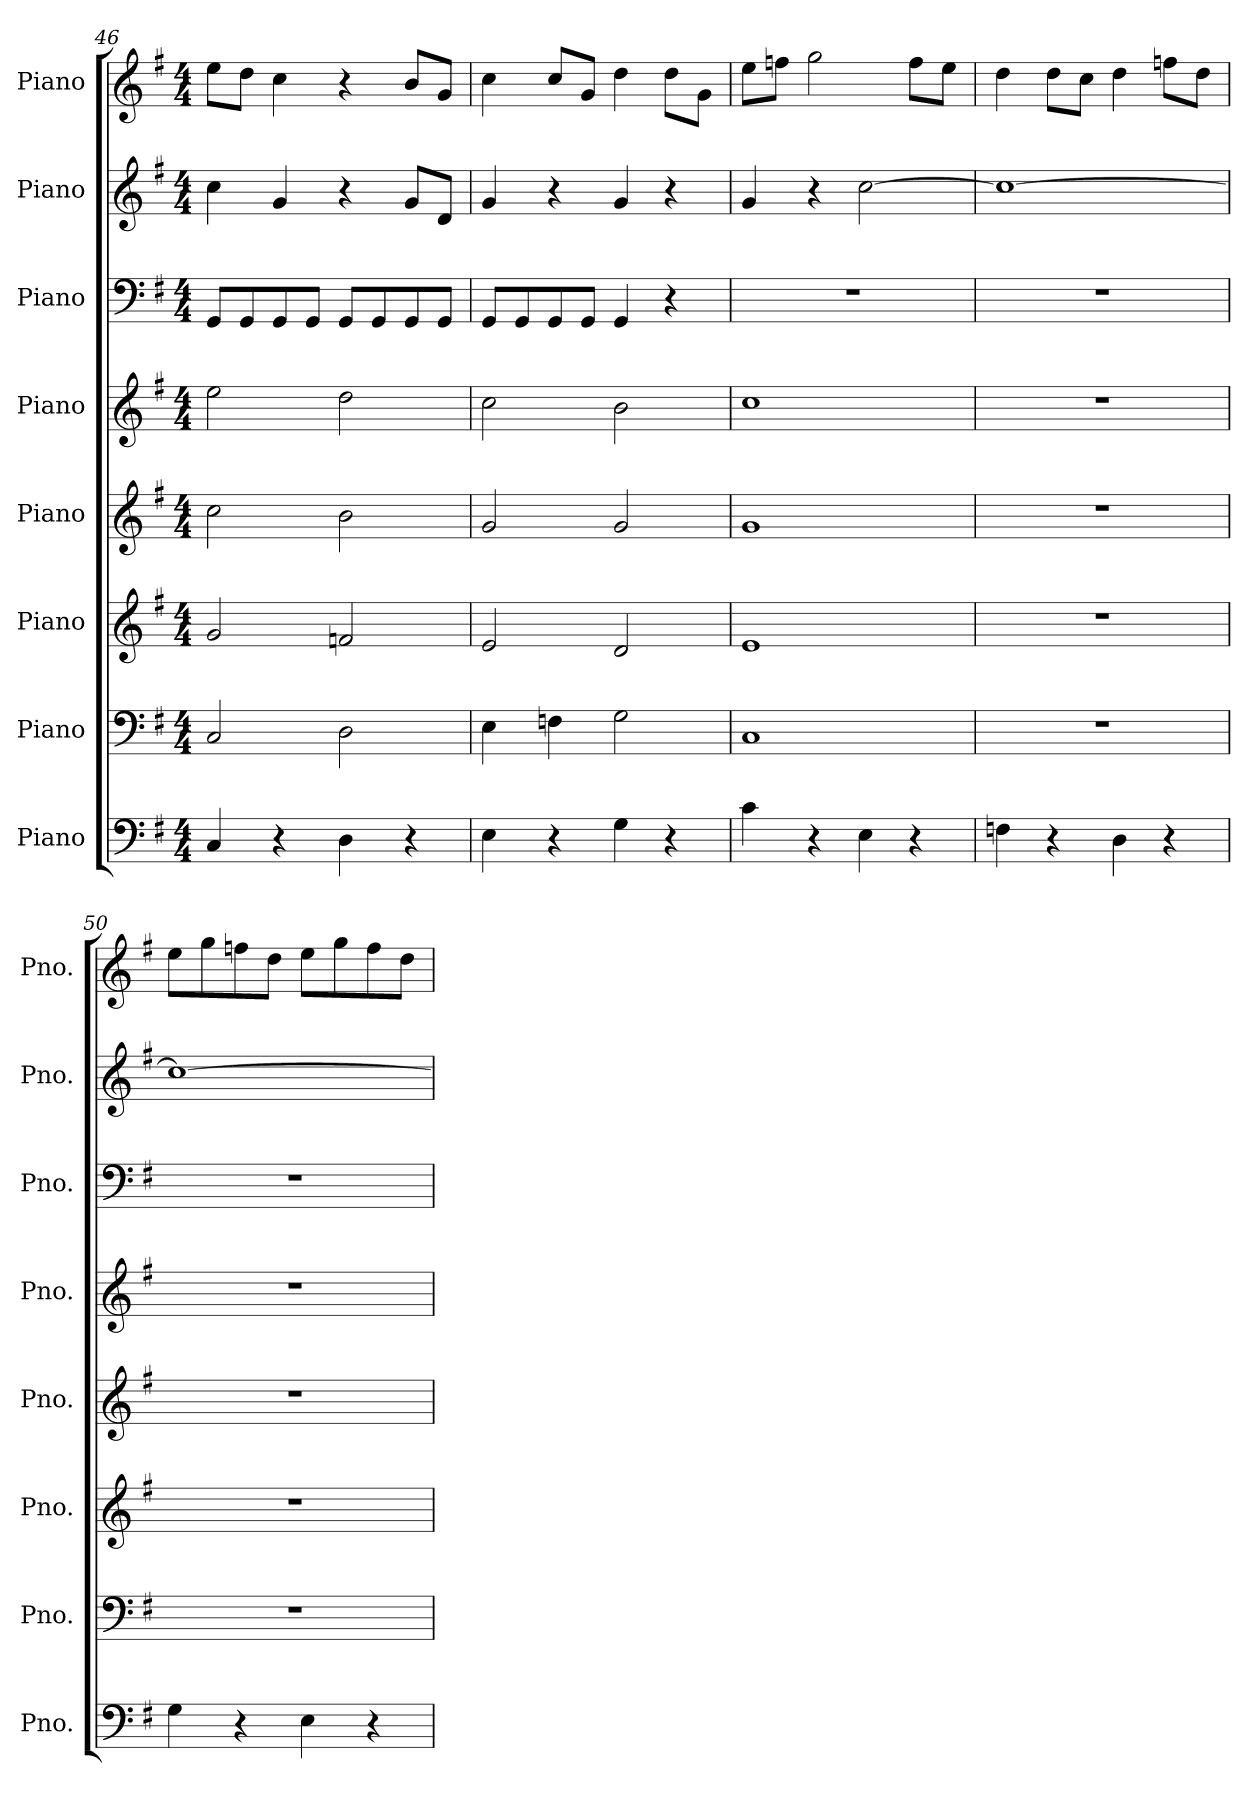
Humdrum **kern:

**kern	**kern	**kern	**kern	**kern	**kern	**kern	**kern
*part8	*part7	*part6	*part5	*part4	*part3	*part2	*part1
*staff8	*staff7	*staff6	*staff5	*staff4	*staff3	*staff2	*staff1
*I"Piano	*I"Piano	*I"Piano	*I"Piano	*I"Piano	*I"Piano	*I"Piano	*I"Piano
*I'Pno.	*I'Pno.	*I'Pno.	*I'Pno.	*I'Pno.	*I'Pno.	*I'Pno.	*I'Pno.
!!LO:PB:g=z
*clefF4	*clefF4	*clefG2	*clefG2	*clefG2	*clefF4	*clefG2	*clefG2
*k[f#]	*k[f#]	*k[f#]	*k[f#]	*k[f#]	*k[f#]	*k[f#]	*k[f#]
*M4/4	*M4/4	*M4/4	*M4/4	*M4/4	*M4/4	*M4/4	*M4/4
=46	=46	=46	=46	=46	=46	=46	=46
4C/	2C/	2g/	2cc\	2ee\	8GG/L	4cc\	8ee\L
.	.	.	.	.	8GG/	.	8dd\J
4r	.	.	.	.	8GG/	4g/	4cc\
.	.	.	.	.	8GG/J	.	.
4D\	2D\	2fn/	2b\	2dd\	8GG/L	4r	4r
.	.	.	.	.	8GG/	.	.
4r	.	.	.	.	8GG/	8g/L	8b/L
.	.	.	.	.	8GG/J	8d/J	8g/J
=47	=47	=47	=47	=47	=47	=47	=47
4E\	4E\	2e/	2g/	2cc\	8GG/L	4g/	4cc\
.	.	.	.	.	8GG/	.	.
4r	4Fn\	.	.	.	8GG/	4r	8cc/L
.	.	.	.	.	8GG/J	.	8g/J
4G\	2G\	2d/	2g/	2b\	4GG/	4g/	4dd\
4r	.	.	.	.	4r	4r	8dd\L
.	.	.	.	.	.	.	8g\J
=48	=48	=48	=48	=48	=48	=48	=48
4c\	1C	1e	1g	1cc	1r	4g/	8ee\L
.	.	.	.	.	.	.	8ffn\J
4r	.	.	.	.	.	4r	2gg\
4E\	.	.	.	.	.	[2cc\	.
4r	.	.	.	.	.	.	8ff\L
.	.	.	.	.	.	.	8ee\J
=49	=49	=49	=49	=49	=49	=49	=49
4Fn\	1r	1r	1r	1r	1r	1cc_	4dd\
4r	.	.	.	.	.	.	8dd\L
.	.	.	.	.	.	.	8cc\J
4D\	.	.	.	.	.	.	4dd\
4r	.	.	.	.	.	.	8ffn\L
.	.	.	.	.	.	.	8dd\J
=50	=50	=50	=50	=50	=50	=50	=50
4G\	1r	1r	1r	1r	1r	1cc_	8ee\L
.	.	.	.	.	.	.	8gg\
4r	.	.	.	.	.	.	8ffn\
.	.	.	.	.	.	.	8dd\J
4E\	.	.	.	.	.	.	8ee\L
.	.	.	.	.	.	.	8gg\
4r	.	.	.	.	.	.	8ff\
.	.	.	.	.	.	.	8dd\J
=	=	=	=	=	=	=	=
*-	*-	*-	*-	*-	*-	*-	*-
